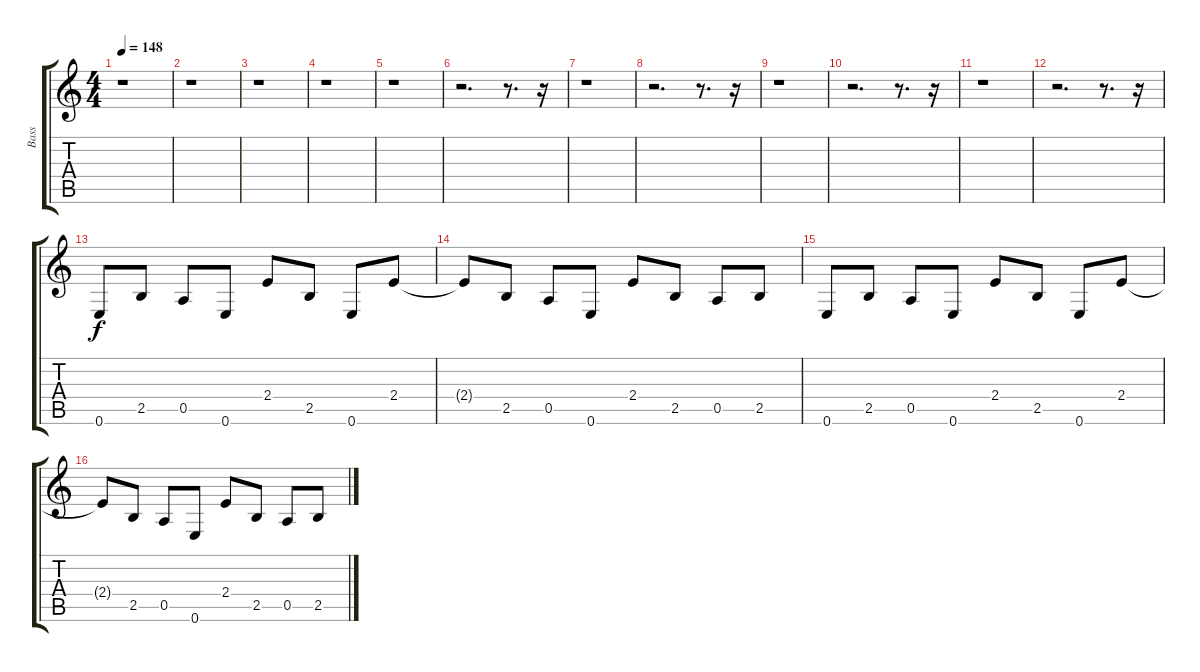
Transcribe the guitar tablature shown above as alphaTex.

\track ("Bass" "Bass") {instrument electricbassfinger}
\staff {score tabs}
\tuning (E4 B3 G3 D3 A2 E2) {hide}
\ts (4 4)
\tempo 148
\clef g2
\ks c
r.1{dy f instrument electricbassfinger} |
r.1 |
r.1 |
r.1 |
r.1 |
r.2{d} r.8{d} r.16 |
r.1 |
r.2{d} r.8{d} r.16 |
r.1 |
r.2{d} r.8{d} r.16 |
r.1 |
r.2{d} r.8{d} r.16 |
0.6.8 2.5.8 0.5.8 0.6.8 2.4.8 2.5.8 0.6.8 2.4.8 |
2.4{t}.8 2.5.8 0.5.8 0.6.8 2.4.8 2.5.8 0.5.8 2.5.8 |
0.6.8 2.5.8 0.5.8 0.6.8 2.4.8 2.5.8 0.6.8 2.4.8 |
2.4{t}.8 2.5.8 0.5.8 0.6.8 2.4.8 2.5.8 0.5.8 2.5.8
